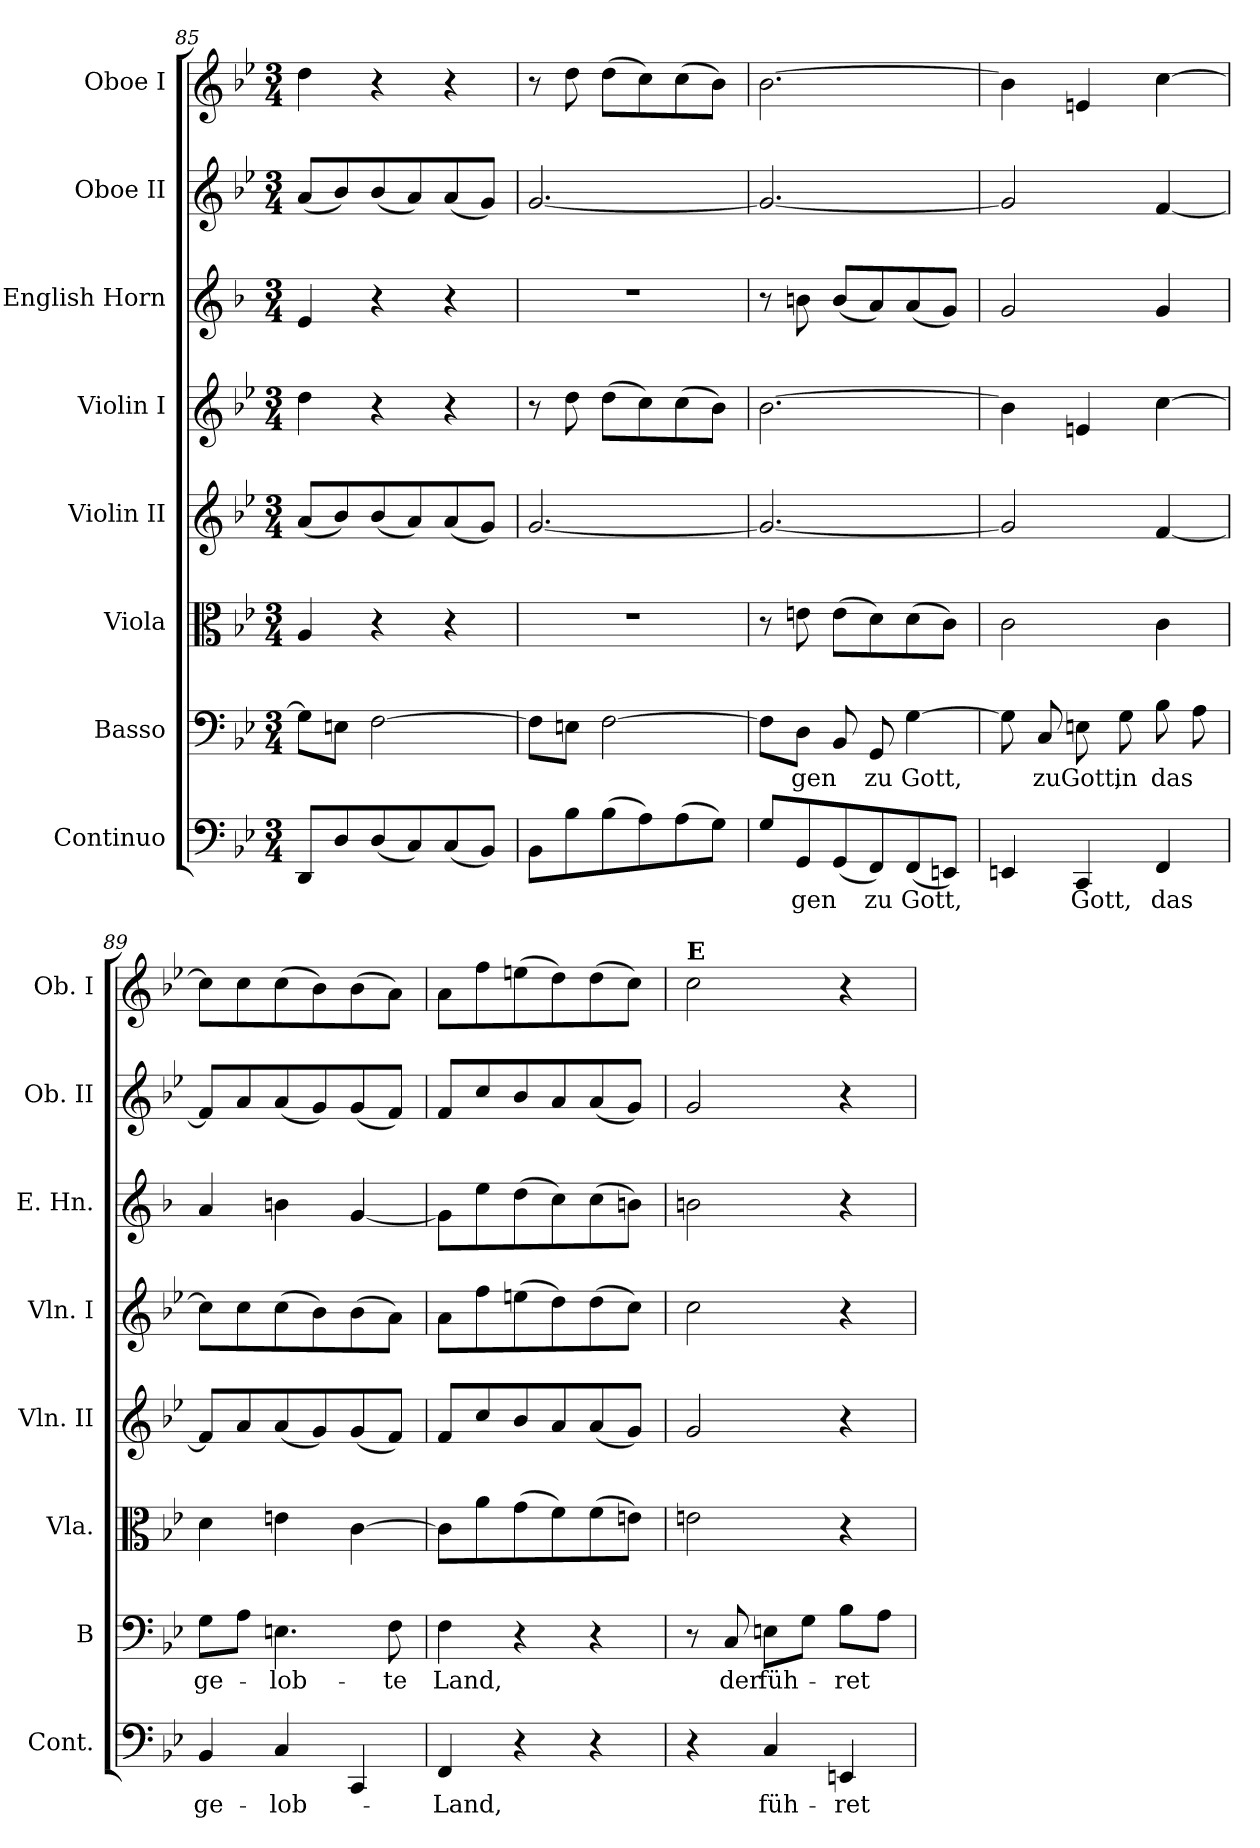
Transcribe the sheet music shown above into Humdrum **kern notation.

**kern	**text	**kern	**text	**kern	**kern	**kern	**kern	**kern	**kern
*part8	*part8	*part7	*part7	*part6	*part5	*part4	*part3	*part2	*part1
*staff8	*staff8	*staff7	*staff7	*staff6	*staff5	*staff4	*staff3	*staff2	*staff1
*I"Continuo	*	*I"Basso	*	*I"Viola	*I"Violin II	*I"Violin I	*I"English  Horn	*I"Oboe II	*I"Oboe I
*I'Cont.	*	*I'B	*	*I'Vla.	*I'Vln. II	*I'Vln. I	*I'E. Hn.	*I'Ob. II	*I'Ob. I
*clefF4	*	*clefF4	*	*clefC3	*clefG2	*clefG2	*clefG2	*clefG2	*clefG2
*	*	*	*	*	*	*	*ITrd-3c-5	*	*
*k[b-e-]	*	*k[b-e-]	*	*k[b-e-]	*k[b-e-]	*k[b-e-]	*k[b-e-]	*k[b-e-]	*k[b-e-]
*B-:	*	*B-:	*	*B-:	*B-:	*B-:	*B-:	*B-:	*B-:
*M3/4	*	*M3/4	*	*M3/4	*M3/4	*M3/4	*M3/4	*M3/4	*M3/4
=85	=85	=85	=85	=85	=85	=85	=85	=85	=85
8DD/L	.	8G\L]	.	4A/	(<8a/L	4dd\	4a/	(<8a/L	4dd\
8D/	.	8En\J	.	.	8b-/)	.	.	8b-/)	.
(<8D/	.	[>2F\	.	4r	(<8b-/	4r	4r	(<8b-/	4r
8C/)	.	.	.	.	8a/)	.	.	8a/)	.
(<8C/	.	.	.	4r	(<8a/	4r	4r	(<8a/	4r
8BB-/J)	.	.	.	.	8g/J)	.	.	8g/J)	.
=86	=86	=86	=86	=86	=86	=86	=86	=86	=86
!	!	!	!	!LO:N:vis=1	!	!	!LO:N:vis=1	!	!
8BB-\L	.	8F\L]	.	2.r	[<2.g/	8r	2.r	[<2.g/	8r
8B-\	.	8En\J	.	.	.	8dd\	.	.	8dd\
(>8B-\	.	[>2F\	.	.	.	(>8dd\L	.	.	(>8dd\L
8A\)	.	.	.	.	.	8cc\)	.	.	8cc\)
(>8A\	.	.	.	.	.	(>8cc\	.	.	(>8cc\
8G\J)	.	.	.	.	.	8b-\J)	.	.	8b-\J)
=87	=87	=87	=87	=87	=87	=87	=87	=87	=87
8G/L	.	8F\L]	.	8r	2.g/_<	[>2.b-\	8r	2.g/_<	[>2.b-\
!	!LO:LY:a	!	!LO:LY:b	!	!	!	!	!	!
8GG/	-gen	8D\J	-gen	8en\	.	.	8een\	.	.
(<8GG/	.	8BB-/	.	(>8e\L	.	.	(<8ee/L	.	.
!	!LO:LY:a:cj	!	!LO:LY:b:cj	!	!	!	!	!	!
8FF/)	zu	8GG/	zu	8d\)	.	.	8dd/)	.	.
!	!LO:LY:a	!	!LO:LY:b	!	!	!	!	!	!
(<8FF/	Gott,	[>4G\	Gott,	(>8d\	.	.	(<8dd/	.	.
8EEn/J)	.	.	.	8c\J)	.	.	8cc/J)	.	.
=88	=88	=88	=88	=88	=88	=88	=88	=88	=88
4EEn/	.	8G\]	.	2c\	2g/]	4b-\]	2cc/	2g/]	4b-\]
!	!	!	!LO:LY:b:cj	!	!	!	!	!	!
.	.	8C/	zu	.	.	.	.	.	.
!	!LO:LY:a:cj	!	!LO:LY:b:cj	!	!	!	!	!	!
4CC/	Gott,	8En\	Gott,	.	.	4en/	.	.	4en/
!	!	!	!LO:LY:b:cj	!	!	!	!	!	!
.	.	8G\	in	.	.	.	.	.	.
!	!LO:LY:a	!	!LO:LY:b	!	!	!	!	!	!
4FF/	das	8B-\	das	4c\	[<4f/	[>4cc\	4cc/	[<4f/	[>4cc\
.	.	8A\	.	.	.	.	.	.	.
=89	=89	=89	=89	=89	=89	=89	=89	=89	=89
!	!LO:LY:a:cj	!	!LO:LY:b:cj	!	!	!	!	!	!
4BB-/	ge-	8G\L	ge-	4d\	8f/L]	8cc\L]	4dd/	8f/L]	8cc\L]
.	.	8A\J	.	.	8a/	8cc\	.	8a/	8cc\
!	!LO:LY:a:cj	!	!LO:LY:b:cj	!	!	!	!	!	!
4C/	-lob-	4.En\	-lob-	4en\	(<8a/	(>8cc\	4een\	(<8a/	(>8cc\
.	.	.	.	.	8g/)	8b-\)	.	8g/)	8b-\)
4CC/	.	.	.	[>4c\	(<8g/	(>8b-\	[>4cc/	(<8g/	(>8b-\
!	!	!	!LO:LY:b:cj	!	!	!	!	!	!
.	.	8F\	-te	.	8f/J)	8a\J)	.	8f/J)	8a\J)
=90	=90	=90	=90	=90	=90	=90	=90	=90	=90
!	!LO:LY:a:cj	!	!LO:LY:b:cj	!	!	!	!	!	!
4FF/	-Land,	4F\	Land,	8c\L]	8f/L	8a\L	8cc\L]	8f/L	8a\L
.	.	.	.	8a\	8cc/	8ff\	8aa\	8cc/	8ff\
4r	.	4r	.	(>8g\	8b-/	(>8een\	(>8gg\	8b-/	(>8een\
.	.	.	.	8f\)	8a/	8dd\)	8ff\)	8a/	8dd\)
4r	.	4r	.	(>8f\	(<8a/	(>8dd\	(>8ff\	(<8a/	(>8dd\
.	.	.	.	8en\J)	8g/J)	8cc\J)	8een\J)	8g/J)	8cc\J)
!!LO:LB:g=z
=91	=91	=91	=91	=91	=91	=91	=91	=91	=91
!	!	!	!	!	!	!	!	!	!LO:TX:a:B:t=E
4r	.	8r	.	2en\	2g/	2cc\	2een\	2g/	2cc\
!	!	!	!LO:LY:b:cj	!	!	!	!	!	!
.	.	8C/	der	.	.	.	.	.	.
!	!LO:LY:a:cj	!	!LO:LY:b:cj	!	!	!	!	!	!
4C/	füh-	8En\L	füh-	.	.	.	.	.	.
.	.	8G\J	.	.	.	.	.	.	.
!	!LO:LY:a:cj	!	!LO:LY:b:cj	!	!	!	!	!	!
4EEn/	-ret	8B-\L	-ret	4r	4r	4r	4r	4r	4r
.	.	8A\J	.	.	.	.	.	.	.
=	=	=	=	=	=	=	=	=	=
*-	*-	*-	*-	*-	*-	*-	*-	*-	*-
